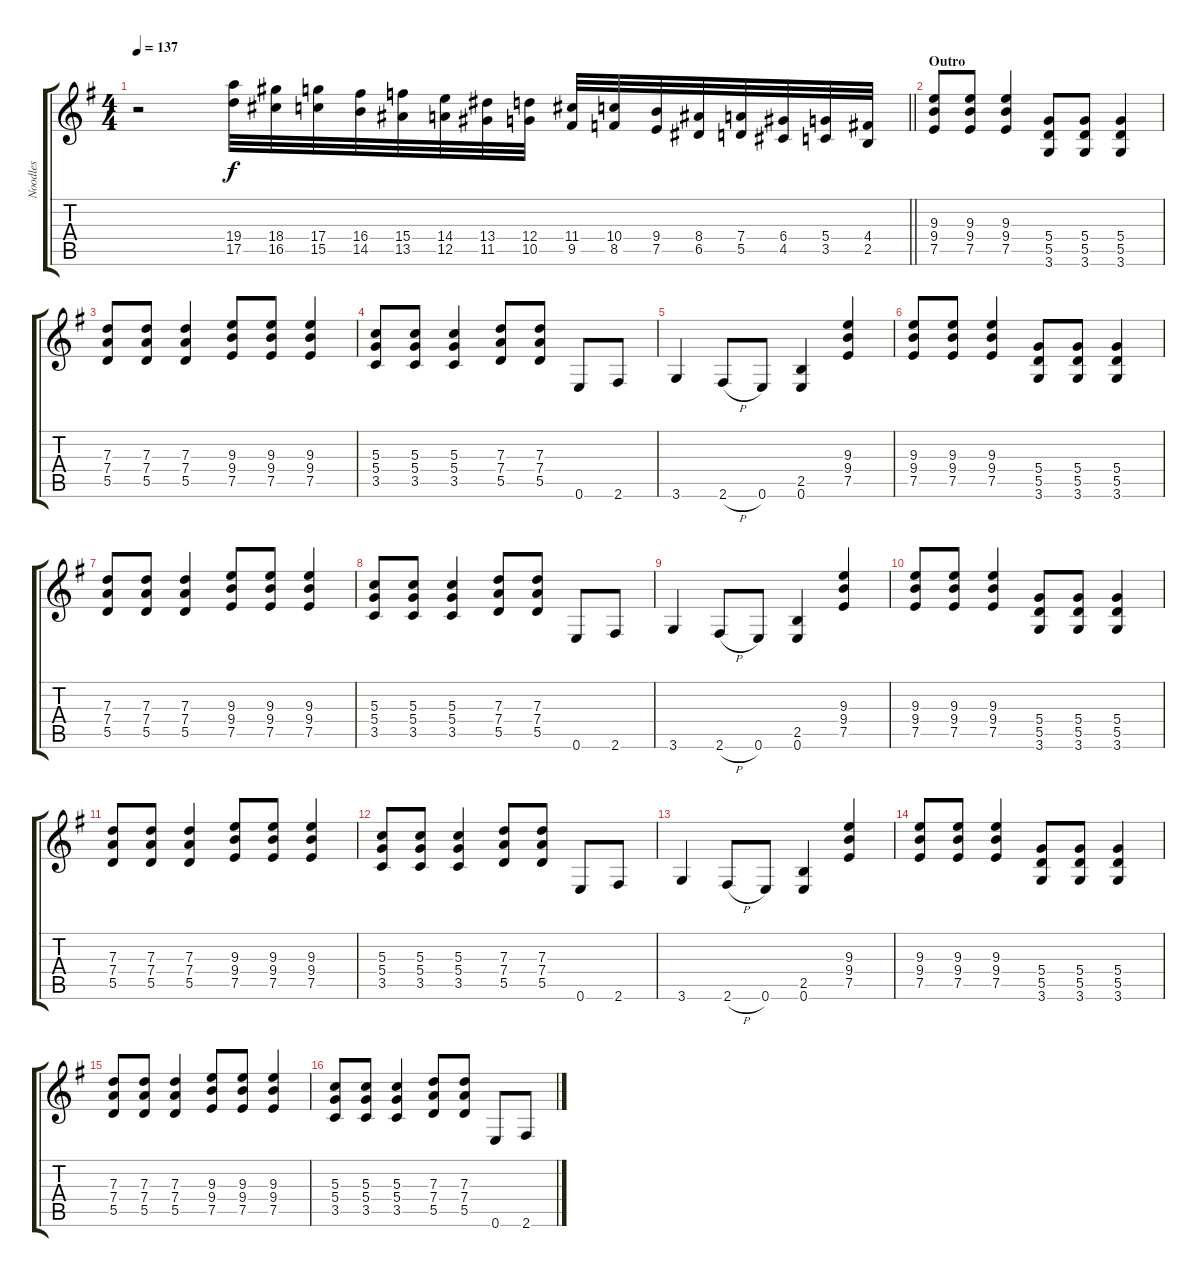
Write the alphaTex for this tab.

\track ("Noodles" "Noodles") {instrument overdrivenguitar}
\staff {score tabs}
\tuning (E4 B3 G3 D3 A2 E2) {hide}
\ts (4 4)
\tempo 137
\clef g2
\barLineRight lightlight
\ks eminor
r.2{dy f} (19.4 17.5).32 (18.4 16.5).32 (17.4 15.5).32 (16.4 14.5).32 (15.4 13.5).32 (14.4 12.5).32 (13.4 11.5).32 (12.4 10.5).32 (11.4 9.5).32 (10.4 8.5).32 (9.4 7.5).32 (8.4 6.5).32 (7.4 5.5).32 (6.4 4.5).32 (5.4 3.5).32 (4.4 2.5).32 |
\section ("" "Outro")
(9.3 9.4 7.5).8 (9.3 9.4 7.5).8 (9.3 9.4 7.5).4 (5.4 5.5 3.6).8 (5.4 5.5 3.6).8 (5.4 5.5 3.6).4 |
(7.3 7.4 5.5).8 (7.3 7.4 5.5).8 (7.3 7.4 5.5).4 (9.3 9.4 7.5).8 (9.3 9.4 7.5).8 (9.3 9.4 7.5).4 |
(5.3 5.4 3.5).8 (5.3 5.4 3.5).8 (5.3 5.4 3.5).4 (7.3 7.4 5.5).8 (7.3 7.4 5.5).8 0.6.8 2.6.8 |
3.6.4 2.6{h}.8 0.6.8 (2.5 0.6).4 (9.3 9.4 7.5).4 |
(9.3 9.4 7.5).8 (9.3 9.4 7.5).8 (9.3 9.4 7.5).4 (5.4 5.5 3.6).8 (5.4 5.5 3.6).8 (5.4 5.5 3.6).4 |
(7.3 7.4 5.5).8 (7.3 7.4 5.5).8 (7.3 7.4 5.5).4 (9.3 9.4 7.5).8 (9.3 9.4 7.5).8 (9.3 9.4 7.5).4 |
(5.3 5.4 3.5).8 (5.3 5.4 3.5).8 (5.3 5.4 3.5).4 (7.3 7.4 5.5).8 (7.3 7.4 5.5).8 0.6.8 2.6.8 |
3.6.4 2.6{h}.8 0.6.8 (2.5 0.6).4 (9.3 9.4 7.5).4 |
(9.3 9.4 7.5).8 (9.3 9.4 7.5).8 (9.3 9.4 7.5).4 (5.4 5.5 3.6).8 (5.4 5.5 3.6).8 (5.4 5.5 3.6).4 |
(7.3 7.4 5.5).8 (7.3 7.4 5.5).8 (7.3 7.4 5.5).4 (9.3 9.4 7.5).8 (9.3 9.4 7.5).8 (9.3 9.4 7.5).4 |
(5.3 5.4 3.5).8 (5.3 5.4 3.5).8 (5.3 5.4 3.5).4 (7.3 7.4 5.5).8 (7.3 7.4 5.5).8 0.6.8 2.6.8 |
3.6.4 2.6{h}.8 0.6.8 (2.5 0.6).4 (9.3 9.4 7.5).4 |
(9.3 9.4 7.5).8 (9.3 9.4 7.5).8 (9.3 9.4 7.5).4 (5.4 5.5 3.6).8 (5.4 5.5 3.6).8 (5.4 5.5 3.6).4 |
(7.3 7.4 5.5).8 (7.3 7.4 5.5).8 (7.3 7.4 5.5).4 (9.3 9.4 7.5).8 (9.3 9.4 7.5).8 (9.3 9.4 7.5).4 |
(5.3 5.4 3.5).8 (5.3 5.4 3.5).8 (5.3 5.4 3.5).4 (7.3 7.4 5.5).8 (7.3 7.4 5.5).8 0.6.8 2.6.8
